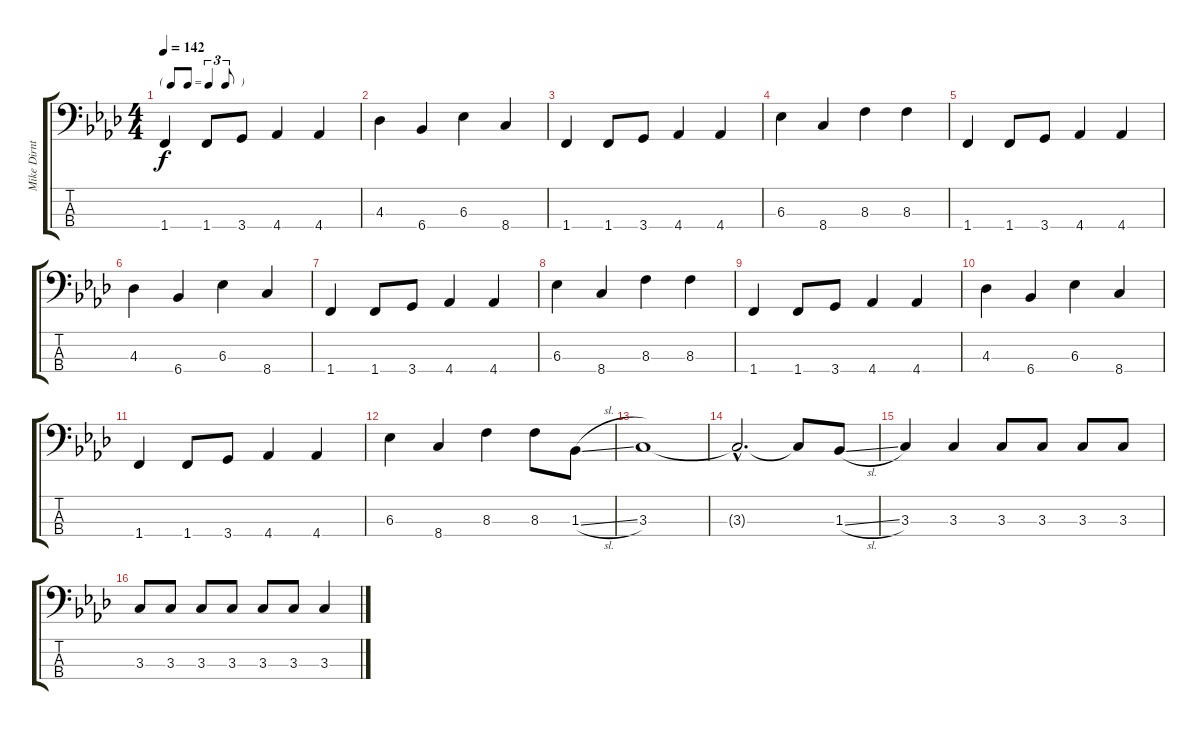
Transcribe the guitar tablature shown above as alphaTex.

\track ("Mike Dirnt (Bass Guitar)" "Mike Dirnt") {instrument electricbasspick}
\staff {score tabs}
\tuning (G2 D2 A1 E1) {hide}
\ts (4 4)
\tf triplet8th
\tempo 142
\clef f4
\ks ab
1.4.4{dy f} 1.4.8 3.4.8 4.4.4 4.4.4 |
4.3.4 6.4.4 6.3.4 8.4.4 |
1.4.4 1.4.8 3.4.8 4.4.4 4.4.4 |
6.3.4 8.4.4 8.3.4 8.3.4 |
1.4.4 1.4.8 3.4.8 4.4.4 4.4.4 |
4.3.4 6.4.4 6.3.4 8.4.4 |
1.4.4 1.4.8 3.4.8 4.4.4 4.4.4 |
6.3.4 8.4.4 8.3.4 8.3.4 |
1.4.4 1.4.8 3.4.8 4.4.4 4.4.4 |
4.3.4 6.4.4 6.3.4 8.4.4 |
1.4.4 1.4.8 3.4.8 4.4.4 4.4.4 |
6.3.4 8.4.4 8.3.4 8.3.8 1.3{sl}.8 |
3.3.1 |
3.3{hac t}.2{d} 3.3{t}.8 1.3{sl}.8 |
3.3.4 3.3.4 3.3.8 3.3.8 3.3.8 3.3.8 |
3.3.8 3.3.8 3.3.8 3.3.8 3.3.8 3.3.8 3.3.4
